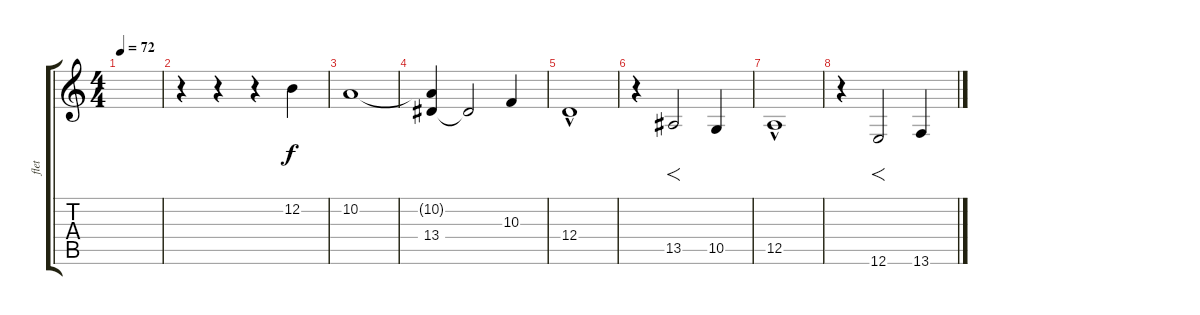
\track ("flet" "flet") {instrument recorder}
\staff {score tabs}
\tuning (E4 B3 G3 D3 A2 E2) {hide}
\ts (4 4)
\tempo 72
\clef g2
\ks c
|
r.4 r.4 r.4 12.2.4 |
10.2.1 |
(10.2{t} 13.4).4 13.4{t}.2 10.3.4 |
12.4{hac}.1 |
r.4 13.5.2{f} 10.5.4 |
12.5{hac}.1 |
r.4 12.6.2{f} 13.6.4
